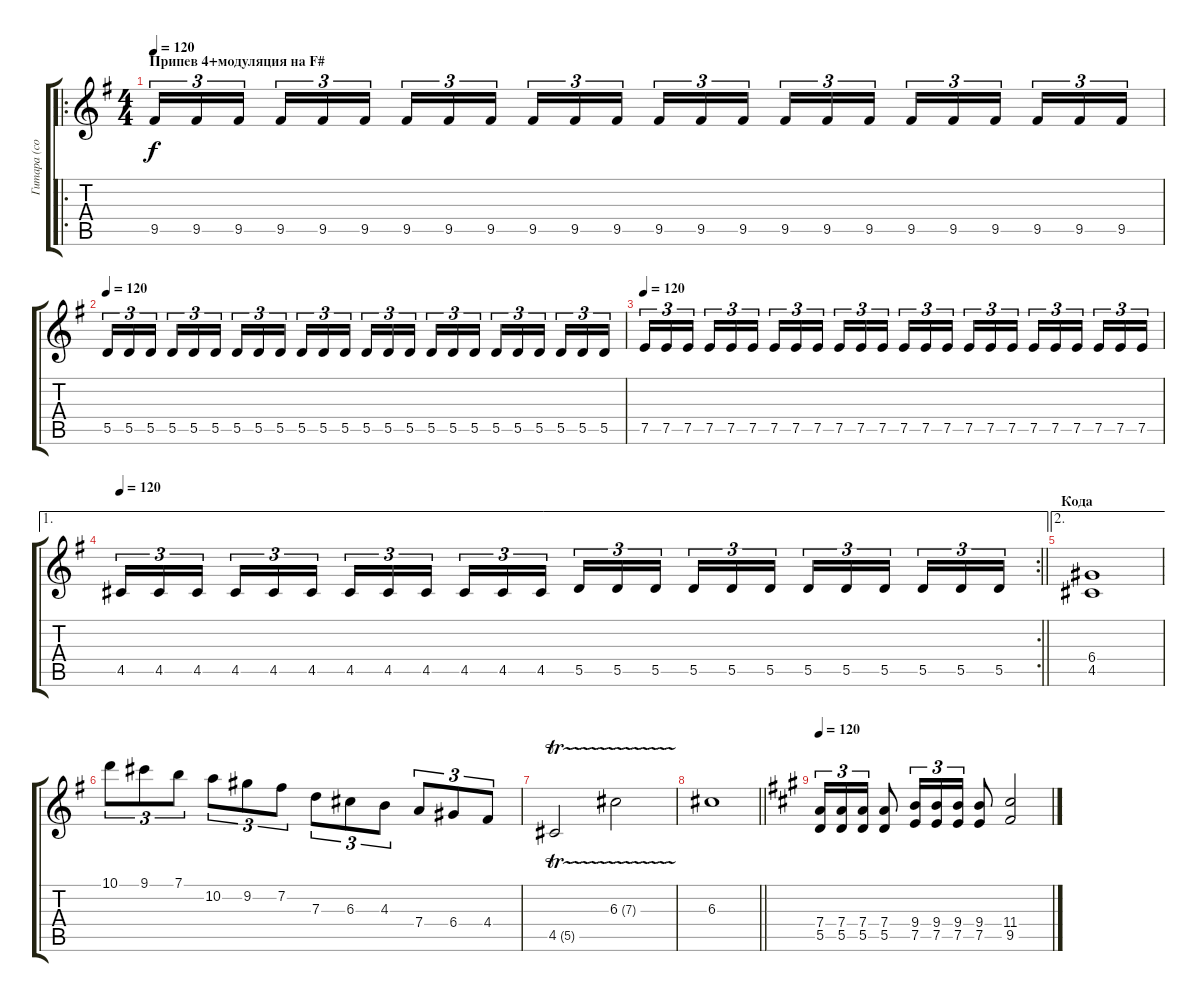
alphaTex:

\track ("Гитара (соло)" "Гитара (со") {instrument overdrivenguitar}
\staff {score tabs}
\tuning (E4 B3 G3 D3 A2 E2) {hide}
\ro
\ts (4 4)
\section ("" "Припев 4+модуляция на F#")
\tempo 120
\clef g2
\ks g
9.5.16{tu (3 2) dy f} 9.5.16{tu (3 2)} 9.5.16{tu (3 2) beam splitsecondary} 9.5.16{tu (3 2)} 9.5.16{tu (3 2)} 9.5.16{tu (3 2)} 9.5.16{tu (3 2)} 9.5.16{tu (3 2)} 9.5.16{tu (3 2) beam splitsecondary} 9.5.16{tu (3 2)} 9.5.16{tu (3 2)} 9.5.16{tu (3 2)} 9.5.16{tu (3 2)} 9.5.16{tu (3 2)} 9.5.16{tu (3 2) beam splitsecondary} 9.5.16{tu (3 2)} 9.5.16{tu (3 2)} 9.5.16{tu (3 2)} 9.5.16{tu (3 2)} 9.5.16{tu (3 2)} 9.5.16{tu (3 2) beam splitsecondary} 9.5.16{tu (3 2)} 9.5.16{tu (3 2)} 9.5.16{tu (3 2)} |
\tempo 120
5.5.16{tu (3 2)} 5.5.16{tu (3 2)} 5.5.16{tu (3 2) beam splitsecondary} 5.5.16{tu (3 2)} 5.5.16{tu (3 2)} 5.5.16{tu (3 2)} 5.5.16{tu (3 2)} 5.5.16{tu (3 2)} 5.5.16{tu (3 2) beam splitsecondary} 5.5.16{tu (3 2)} 5.5.16{tu (3 2)} 5.5.16{tu (3 2)} 5.5.16{tu (3 2)} 5.5.16{tu (3 2)} 5.5.16{tu (3 2) beam splitsecondary} 5.5.16{tu (3 2)} 5.5.16{tu (3 2)} 5.5.16{tu (3 2)} 5.5.16{tu (3 2)} 5.5.16{tu (3 2)} 5.5.16{tu (3 2) beam splitsecondary} 5.5.16{tu (3 2)} 5.5.16{tu (3 2)} 5.5.16{tu (3 2)} |
\tempo 120
7.5.16{tu (3 2)} 7.5.16{tu (3 2)} 7.5.16{tu (3 2) beam splitsecondary} 7.5.16{tu (3 2)} 7.5.16{tu (3 2)} 7.5.16{tu (3 2)} 7.5.16{tu (3 2)} 7.5.16{tu (3 2)} 7.5.16{tu (3 2) beam splitsecondary} 7.5.16{tu (3 2)} 7.5.16{tu (3 2)} 7.5.16{tu (3 2)} 7.5.16{tu (3 2)} 7.5.16{tu (3 2)} 7.5.16{tu (3 2) beam splitsecondary} 7.5.16{tu (3 2)} 7.5.16{tu (3 2)} 7.5.16{tu (3 2)} 7.5.16{tu (3 2)} 7.5.16{tu (3 2)} 7.5.16{tu (3 2) beam splitsecondary} 7.5.16{tu (3 2)} 7.5.16{tu (3 2)} 7.5.16{tu (3 2)} |
\ae 1
\rc 2
\tempo 120
\barLineRight lightlight
4.5.16{tu (3 2)} 4.5.16{tu (3 2)} 4.5.16{tu (3 2) beam splitsecondary} 4.5.16{tu (3 2)} 4.5.16{tu (3 2)} 4.5.16{tu (3 2)} 4.5.16{tu (3 2)} 4.5.16{tu (3 2)} 4.5.16{tu (3 2) beam splitsecondary} 4.5.16{tu (3 2)} 4.5.16{tu (3 2)} 4.5.16{tu (3 2)} 5.5.16{tu (3 2)} 5.5.16{tu (3 2)} 5.5.16{tu (3 2) beam splitsecondary} 5.5.16{tu (3 2)} 5.5.16{tu (3 2)} 5.5.16{tu (3 2)} 5.5.16{tu (3 2)} 5.5.16{tu (3 2)} 5.5.16{tu (3 2) beam splitsecondary} 5.5.16{tu (3 2)} 5.5.16{tu (3 2)} 5.5.16{tu (3 2)} |
\ae 2
\section ("" "Кода")
(6.4 4.5).1 |
10.1.8{tu (3 2)} 9.1.8{tu (3 2)} 7.1.8{tu (3 2)} 10.2.8{tu (3 2)} 9.2.8{tu (3 2)} 7.2.8{tu (3 2)} 7.3.8{tu (3 2)} 6.3.8{tu (3 2)} 4.3.8{tu (3 2)} 7.4.8{tu (3 2)} 6.4.8{tu (3 2)} 4.4.8{tu (3 2)} |
4.5{tr (5 32)}.2 6.3{tr (7 32)}.2 |
\barLineRight lightlight
6.3.1 |
\tempo 120
\ks a
(7.4 5.5).16{tu (3 2)} (7.4 5.5).16{tu (3 2)} (7.4 5.5).16{tu (3 2)} (7.4 5.5).8 (9.4 7.5).16{tu (3 2)} (9.4 7.5).16{tu (3 2)} (9.4 7.5).16{tu (3 2)} (9.4 7.5).8 (11.4 9.5).2
